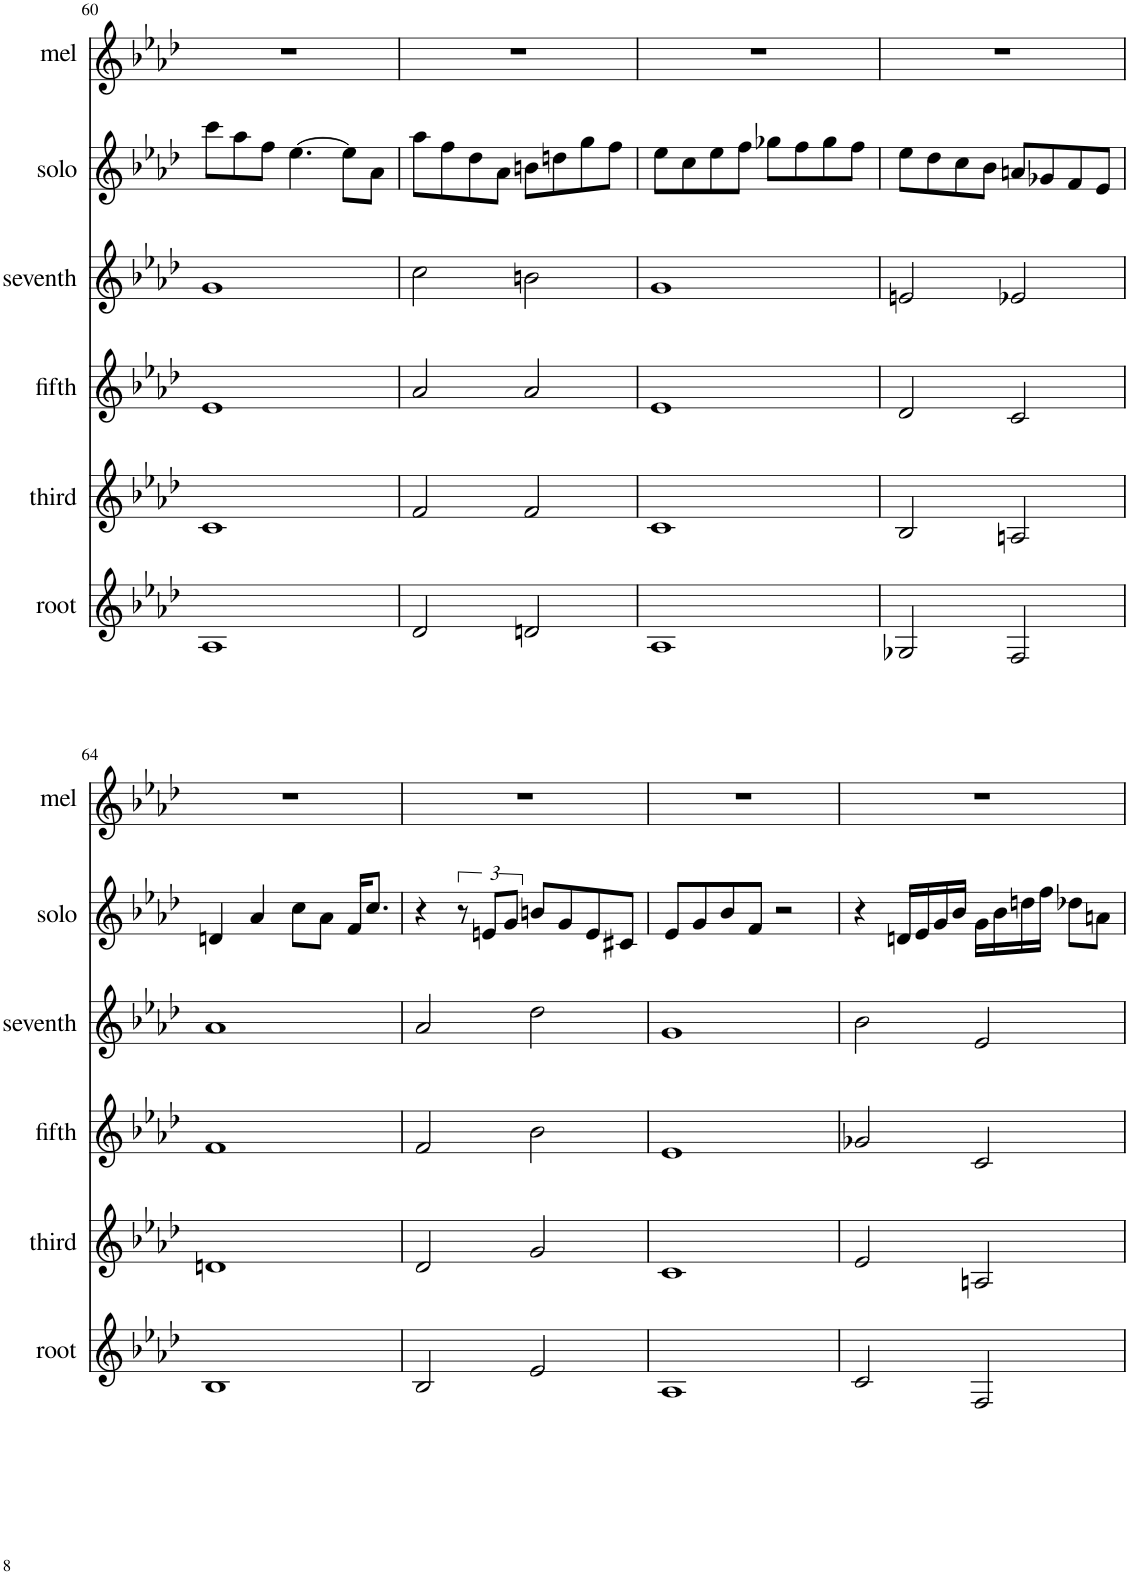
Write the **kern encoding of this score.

**kern	**kern	**kern	**kern	**kern	**kern
*part6	*part5	*part4	*part3	*part2	*part1
*staff6	*staff5	*staff4	*staff3	*staff2	*staff1
*I"root	*I"third	*I"fifth	*I"seventh	*I"solo	*I"mel
*I'root	*I'third	*I'fifth	*I'seventh	*I'solo	*I'mel
!!LO:PB:g=z
*clefG2	*clefG2	*clefG2	*clefG2	*clefG2	*clefG2
*k[b-e-a-d-]	*k[b-e-a-d-]	*k[b-e-a-d-]	*k[b-e-a-d-]	*k[b-e-a-d-]	*k[b-e-a-d-]
*M4/4	*M4/4	*M4/4	*M4/4	*M4/4	*M4/4
=60	=60	=60	=60	=60	=60
1A-	1c	1e-	1g	8ccc\L	1r
.	.	.	.	8aa-\	.
.	.	.	.	8ff\J	.
.	.	.	.	[4.ee-\	.
.	.	.	.	8ee-\L]	.
.	.	.	.	8a-\J	.
=61	=61	=61	=61	=61	=61
2d-/	2f/	2a-/	2cc\	8aa-\L	1r
.	.	.	.	8ff\	.
.	.	.	.	8dd-\	.
.	.	.	.	8a-\J	.
2dn/	2f/	2a-/	2bn\	8bn\L	.
.	.	.	.	8ddn\	.
.	.	.	.	8gg\	.
.	.	.	.	8ff\J	.
=62	=62	=62	=62	=62	=62
1A-	1c	1e-	1g	8ee-\L	1r
.	.	.	.	8cc\	.
.	.	.	.	8ee-\	.
.	.	.	.	8ff\J	.
.	.	.	.	8gg-X\L	.
.	.	.	.	8ff\	.
.	.	.	.	8gg-\	.
.	.	.	.	8ff\J	.
=63	=63	=63	=63	=63	=63
2G-X/	2B-/	2d-/	2en/	8ee-\L	1r
.	.	.	.	8dd-\	.
.	.	.	.	8cc\	.
.	.	.	.	8b-\J	.
2F/	2An/	2c/	2e-X/	8an/L	.
.	.	.	.	8g-X/	.
.	.	.	.	8f/	.
.	.	.	.	8e-/J	.
!!LO:LB:g=z
=64	=64	=64	=64	=64	=64
1B-	1dn	1f	1a-	4dn/	1r
.	.	.	.	4a-/	.
.	.	.	.	8cc\L	.
.	.	.	.	8a-\J	.
.	.	.	.	16f/KL	.
.	.	.	.	8.cc/J	.
=65	=65	=65	=65	=65	=65
2B-/	2d-/	2f/	2a-/	4r	1r
.	.	.	.	12r	.
.	.	.	.	12en/L	.
.	.	.	.	12g/J	.
2e-/	2g/	2b-\	2dd-\	8bn/L	.
.	.	.	.	8g/	.
.	.	.	.	8e/	.
.	.	.	.	8c#X/J	.
=66	=66	=66	=66	=66	=66
1A-	1c	1e-	1g	8e-/L	1r
.	.	.	.	8g/	.
.	.	.	.	8b-/	.
.	.	.	.	8f/J	.
.	.	.	.	2r	.
=67	=67	=67	=67	=67	=67
2c/	2e-/	2g-X/	2b-\	4r	1r
.	.	.	.	16dn/LL	.
.	.	.	.	16e-/	.
.	.	.	.	16g/	.
.	.	.	.	16b-/JJ	.
2F/	2An/	2c/	2e-/	16g\LL	.
.	.	.	.	16b-\	.
.	.	.	.	16ddn\	.
.	.	.	.	16ff\JJ	.
.	.	.	.	8dd-X\L	.
.	.	.	.	8an\J	.
=	=	=	=	=	=
*-	*-	*-	*-	*-	*-
